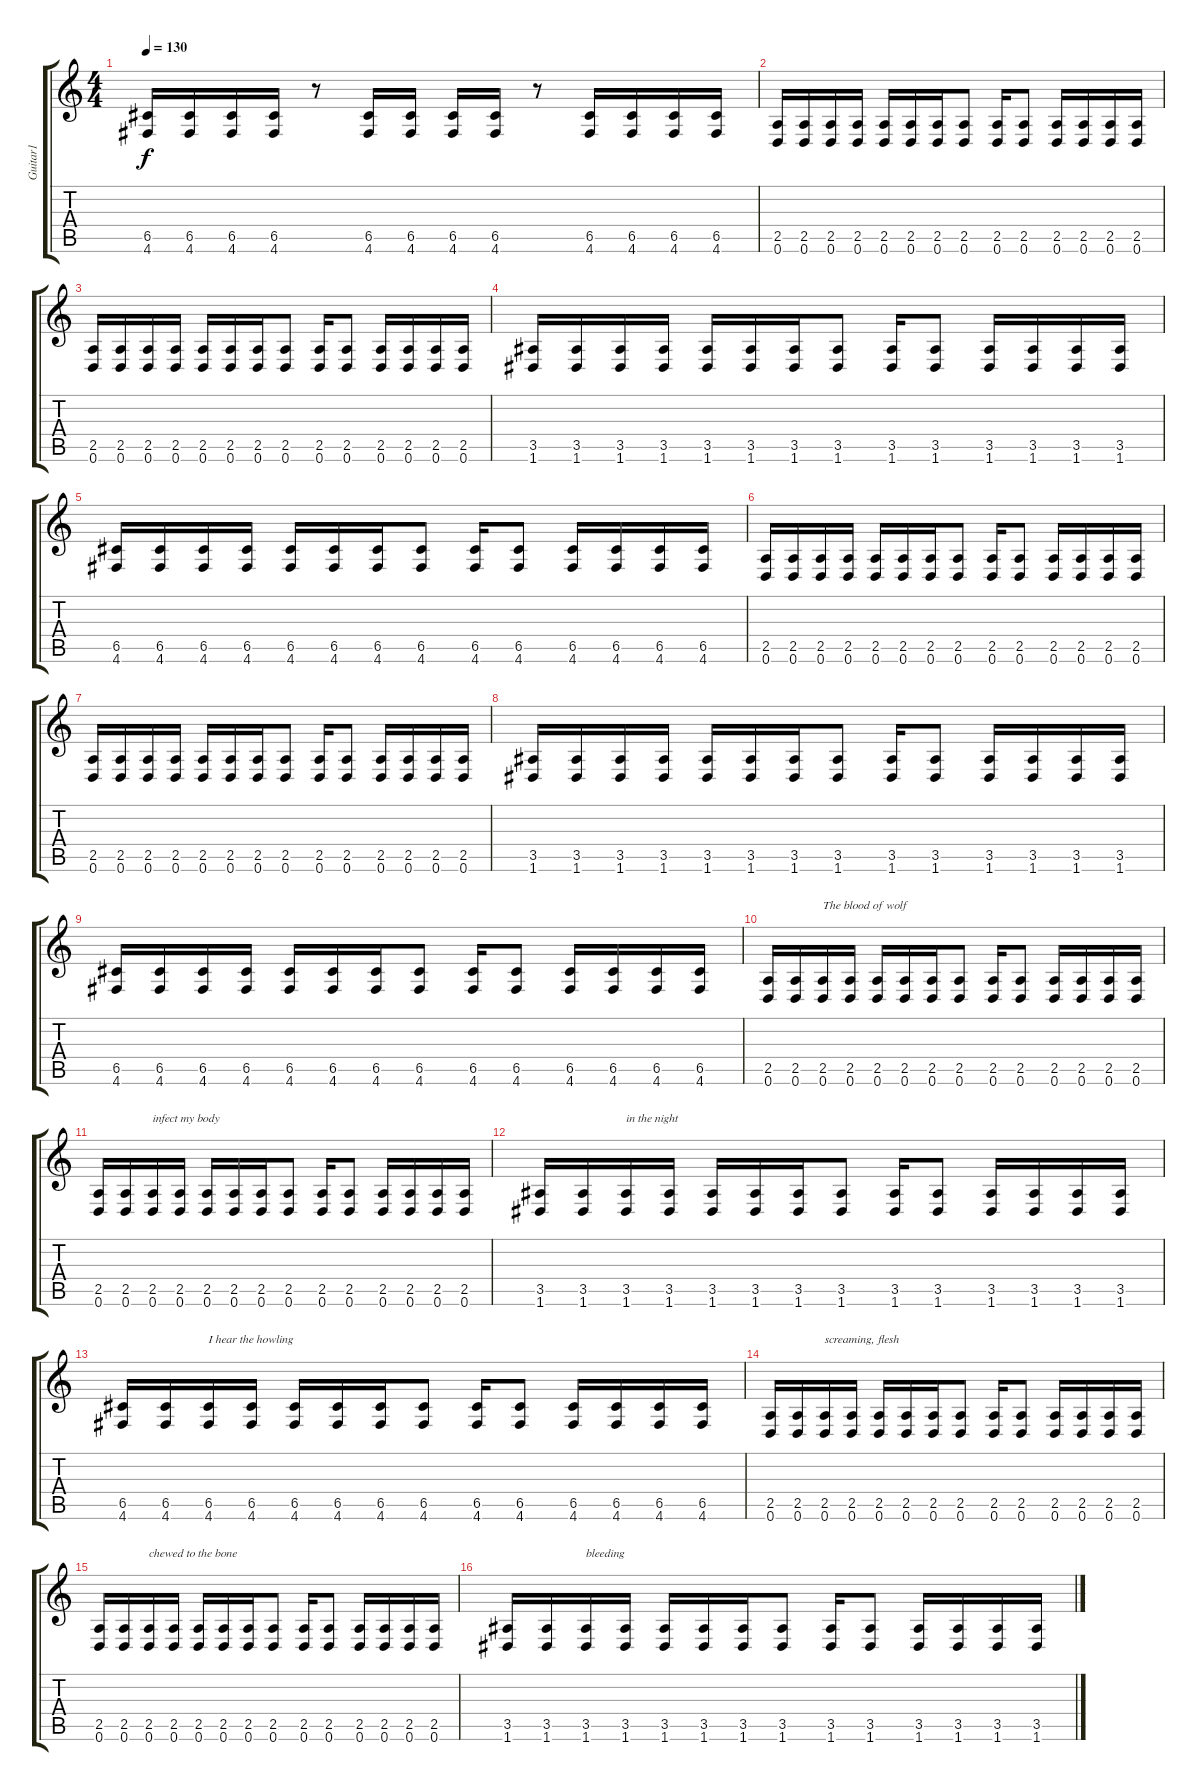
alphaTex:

\track ("Guitar1" "Guitar1") {instrument distortionguitar}
\staff {score tabs}
\tuning (D4 A3 F3 C3 G2 D2) {hide}
\ts (4 4)
\tempo 130
\clef g2
\ks c
(6.5 4.6).16{dy f} (6.5 4.6).16 (6.5 4.6).16 (6.5 4.6).16 r.8 (6.5 4.6).16 (6.5 4.6).16 (6.5 4.6).16 (6.5 4.6).16 r.8 (6.5 4.6).16 (6.5 4.6).16 (6.5 4.6).16 (6.5 4.6).16 |
(2.5 0.6).16 (2.5 0.6).16 (2.5 0.6).16 (2.5 0.6).16 (2.5 0.6).16 (2.5 0.6).16 (2.5 0.6).16 (2.5 0.6).8 (2.5 0.6).16 (2.5 0.6).8 (2.5 0.6).16 (2.5 0.6).16 (2.5 0.6).16 (2.5 0.6).16 |
(2.5 0.6).16 (2.5 0.6).16 (2.5 0.6).16 (2.5 0.6).16 (2.5 0.6).16 (2.5 0.6).16 (2.5 0.6).16 (2.5 0.6).8 (2.5 0.6).16 (2.5 0.6).8 (2.5 0.6).16 (2.5 0.6).16 (2.5 0.6).16 (2.5 0.6).16 |
(3.5 1.6).16 (3.5 1.6).16 (3.5 1.6).16 (3.5 1.6).16 (3.5 1.6).16 (3.5 1.6).16 (3.5 1.6).16 (3.5 1.6).8 (3.5 1.6).16 (3.5 1.6).8 (3.5 1.6).16 (3.5 1.6).16 (3.5 1.6).16 (3.5 1.6).16 |
(6.5 4.6).16 (6.5 4.6).16 (6.5 4.6).16 (6.5 4.6).16 (6.5 4.6).16 (6.5 4.6).16 (6.5 4.6).16 (6.5 4.6).8 (6.5 4.6).16 (6.5 4.6).8 (6.5 4.6).16 (6.5 4.6).16 (6.5 4.6).16 (6.5 4.6).16 |
(2.5 0.6).16 (2.5 0.6).16 (2.5 0.6).16 (2.5 0.6).16 (2.5 0.6).16 (2.5 0.6).16 (2.5 0.6).16 (2.5 0.6).8 (2.5 0.6).16 (2.5 0.6).8 (2.5 0.6).16 (2.5 0.6).16 (2.5 0.6).16 (2.5 0.6).16 |
(2.5 0.6).16 (2.5 0.6).16 (2.5 0.6).16 (2.5 0.6).16 (2.5 0.6).16 (2.5 0.6).16 (2.5 0.6).16 (2.5 0.6).8 (2.5 0.6).16 (2.5 0.6).8 (2.5 0.6).16 (2.5 0.6).16 (2.5 0.6).16 (2.5 0.6).16 |
(3.5 1.6).16 (3.5 1.6).16 (3.5 1.6).16 (3.5 1.6).16 (3.5 1.6).16 (3.5 1.6).16 (3.5 1.6).16 (3.5 1.6).8 (3.5 1.6).16 (3.5 1.6).8 (3.5 1.6).16 (3.5 1.6).16 (3.5 1.6).16 (3.5 1.6).16 |
(6.5 4.6).16 (6.5 4.6).16 (6.5 4.6).16 (6.5 4.6).16 (6.5 4.6).16 (6.5 4.6).16 (6.5 4.6).16 (6.5 4.6).8 (6.5 4.6).16 (6.5 4.6).8 (6.5 4.6).16 (6.5 4.6).16 (6.5 4.6).16 (6.5 4.6).16 |
(2.5 0.6).16 (2.5 0.6).16 (2.5 0.6).16{txt "The blood of wolf"} (2.5 0.6).16 (2.5 0.6).16 (2.5 0.6).16 (2.5 0.6).16 (2.5 0.6).8 (2.5 0.6).16 (2.5 0.6).8 (2.5 0.6).16 (2.5 0.6).16 (2.5 0.6).16 (2.5 0.6).16 |
(2.5 0.6).16 (2.5 0.6).16 (2.5 0.6).16{txt "infect my body"} (2.5 0.6).16 (2.5 0.6).16 (2.5 0.6).16 (2.5 0.6).16 (2.5 0.6).8 (2.5 0.6).16 (2.5 0.6).8 (2.5 0.6).16 (2.5 0.6).16 (2.5 0.6).16 (2.5 0.6).16 |
(3.5 1.6).16 (3.5 1.6).16 (3.5 1.6).16{txt "in the night"} (3.5 1.6).16 (3.5 1.6).16 (3.5 1.6).16 (3.5 1.6).16 (3.5 1.6).8 (3.5 1.6).16 (3.5 1.6).8 (3.5 1.6).16 (3.5 1.6).16 (3.5 1.6).16 (3.5 1.6).16 |
(6.5 4.6).16 (6.5 4.6).16 (6.5 4.6).16{txt "I hear the howling"} (6.5 4.6).16 (6.5 4.6).16 (6.5 4.6).16 (6.5 4.6).16 (6.5 4.6).8 (6.5 4.6).16 (6.5 4.6).8 (6.5 4.6).16 (6.5 4.6).16 (6.5 4.6).16 (6.5 4.6).16 |
(2.5 0.6).16 (2.5 0.6).16 (2.5 0.6).16{txt "screaming, flesh"} (2.5 0.6).16 (2.5 0.6).16 (2.5 0.6).16 (2.5 0.6).16 (2.5 0.6).8 (2.5 0.6).16 (2.5 0.6).8 (2.5 0.6).16 (2.5 0.6).16 (2.5 0.6).16 (2.5 0.6).16 |
(2.5 0.6).16 (2.5 0.6).16 (2.5 0.6).16{txt "chewed to the bone"} (2.5 0.6).16 (2.5 0.6).16 (2.5 0.6).16 (2.5 0.6).16 (2.5 0.6).8 (2.5 0.6).16 (2.5 0.6).8 (2.5 0.6).16 (2.5 0.6).16 (2.5 0.6).16 (2.5 0.6).16 |
(3.5 1.6).16 (3.5 1.6).16 (3.5 1.6).16{txt "bleeding"} (3.5 1.6).16 (3.5 1.6).16 (3.5 1.6).16 (3.5 1.6).16 (3.5 1.6).8 (3.5 1.6).16 (3.5 1.6).8 (3.5 1.6).16 (3.5 1.6).16 (3.5 1.6).16 (3.5 1.6).16
